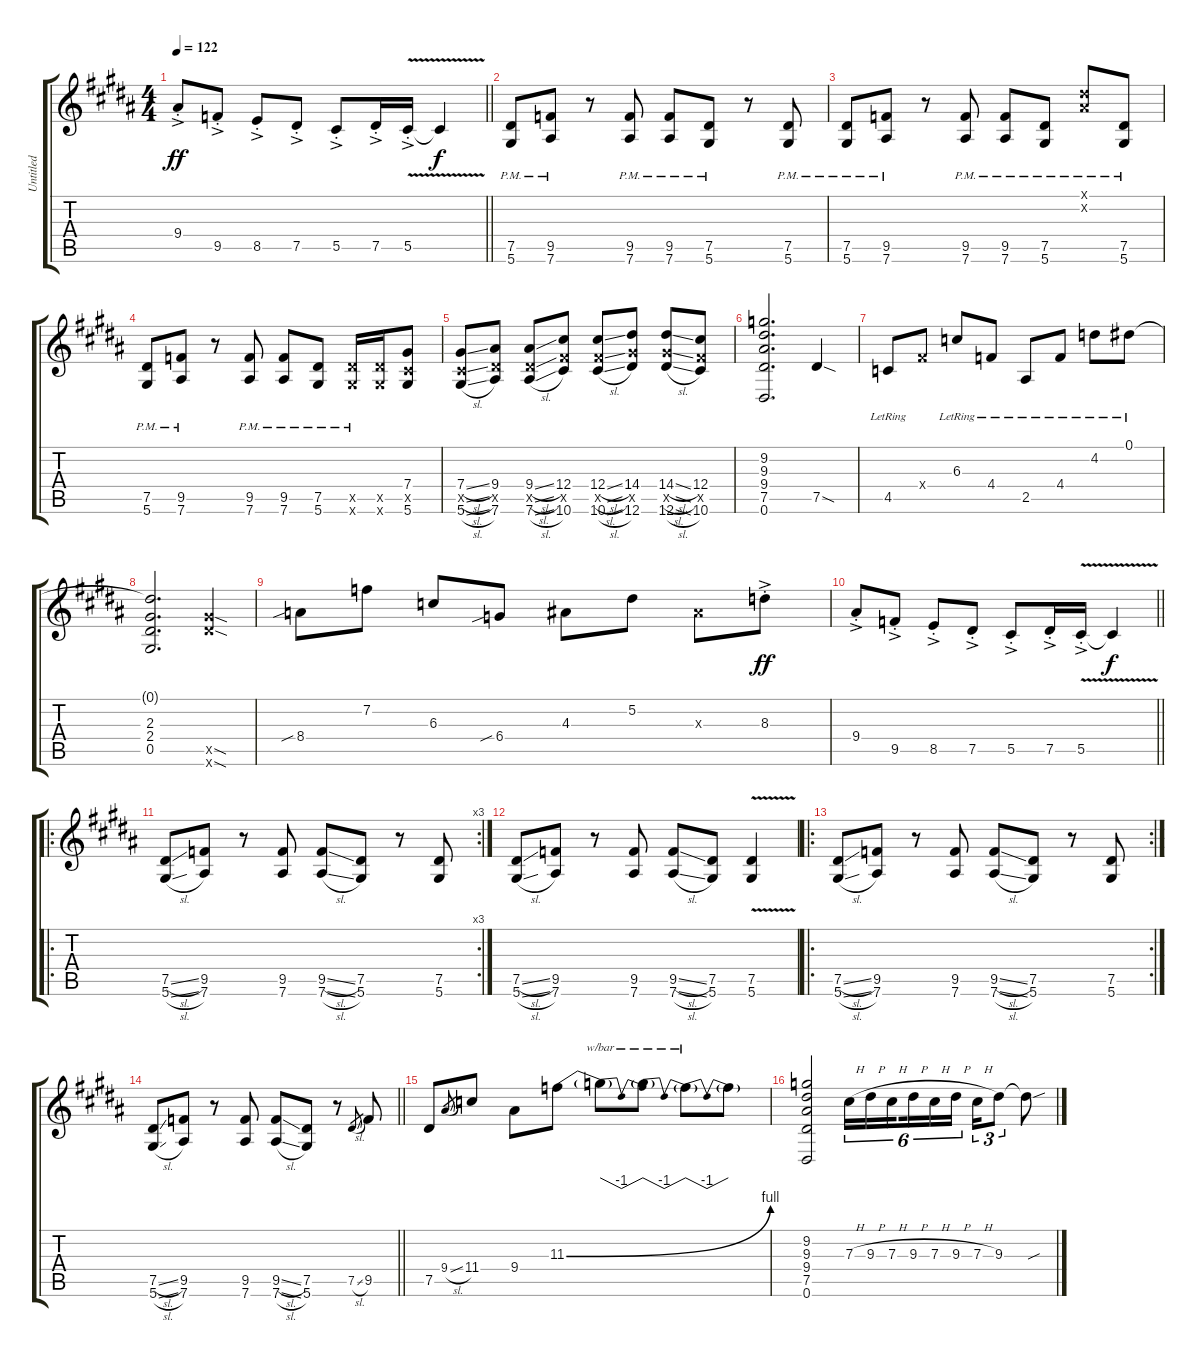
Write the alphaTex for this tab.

\track ("Untitled" "Untitled") {instrument distortionguitar}
\staff {score tabs}
\tuning (Eb4 Bb3 Gb3 Db3 Ab2 Eb2) {hide}
\ts (4 4)
\tempo 122
\clef g2
\barLineRight lightlight
\ks g#minor
9.4{ac st}.8{dy ff} 9.5{ac st}.8 8.5{ac st}.8 7.5{ac st}.8 5.5{ac st}.8 7.5{ac st}.16 5.5{v ac st}.16 5.5{v t}.4{dy f} |
\ks b
(7.5{pm} 5.6{pm}).8 (9.5{pm} 7.6{pm}).8 r.8 (9.5{pm} 7.6{pm}).8 (9.5{pm} 7.6{pm}).8 (7.5{pm} 5.6{pm}).8 r.8 (7.5{pm} 5.6{pm}).8 |
\ks g#minor
(7.5{pm} 5.6{pm}).8 (9.5{pm} 7.6{pm}).8 r.8 (9.5{pm} 7.6{pm}).8 (9.5{pm} 7.6{pm}).8 (7.5{pm} 5.6{pm}).8 (0.1{pm x} 0.2{pm x}).8 (7.5{pm} 5.6{pm}).8 |
(7.5{pm} 5.6{pm}).8 (9.5{pm} 7.6{pm}).8 r.8 (9.5{pm} 7.6{pm}).8 (9.5{pm} 7.6{pm}).8 (7.5{pm} 5.6{pm}).8 (7.5{pm x} 5.6{pm x}).16 (7.5{x} 5.6{x}).16 (7.4 5.5{x} 5.6).8 |
\ks b
(7.4{sl} 5.5{sl x} 5.6{sl}).8 (9.4 7.5{x} 7.6).8 (9.4{sl} 7.5{sl x} 7.6{sl}).8 (12.4 10.5{x} 10.6).8 (12.4{sl} 10.5{sl x} 10.6{sl}).8 (14.4 12.5{x} 12.6).8 (14.4{sl} 12.5{sl x} 12.6{sl}).8 (12.4 10.5{x} 10.6).8 |
\ks g#minor
(9.2 9.3 9.4 7.5 0.6).2{d} 7.5{sod}.4 |
4.5{lr}.8 5.4{x}.8 6.3{lr}.8 4.4{lr}.8 2.5{lr}.8 4.4{lr}.8 4.2{lr}.8 0.1{lr}.8 |
\ks b
(0.1{t} 2.3 2.4 0.5).2{d} (12.5{sod x} 12.6{sod x}).4 |
\ks g#minor
8.4{sib}.8 7.2.8 6.3.8 6.4{sib}.8 4.3.8 5.2.8 4.3{x}.8 8.3{ac st}.8{dy ff} |
\barLineRight lightlight
9.4{ac st}.8 9.5{ac st}.8 8.5{ac st}.8 7.5{ac st}.8 5.5{ac st}.8 7.5{ac st}.16 5.5{v ac st}.16 5.5{v t}.4{dy f} |
\ro
\rc 3
\ks b
(7.5{sl} 5.6{sl}).8 (9.5 7.6).8 r.8 (9.5 7.6).8 (9.5{sl} 7.6{sl}).8 (7.5 5.6).8 r.8 (7.5 5.6).8 |
\ks g#minor
(7.5{sl} 5.6{sl}).8 (9.5 7.6).8 r.8 (9.5 7.6).8 (9.5{sl} 7.6{sl}).8 (7.5 5.6).8 (7.5{v} 5.6{v}).4 |
\ro
\rc 2
(7.5{sl} 5.6{sl}).8 (9.5 7.6).8 r.8 (9.5 7.6).8 (9.5{sl} 7.6{sl}).8 (7.5 5.6).8 r.8 (7.5 5.6).8 |
\barLineRight lightlight
(7.5{sl} 5.6{sl}).8 (9.5 7.6).8 r.8 (9.5 7.6).8 (9.5{sl} 7.6{sl}).8 (7.5 5.6).8 r.8 7.5{sl}.8{gr} 9.5.8 |
\ks b
7.5.8 9.4{sl}.8{gr} 11.4.8 9.4.8 11.3{be (bend 0 0 60 4)}.8 11.3{t}.8{tbe (dip default 0 0 30 -4 60 0)} 11.3{t}.8{tbe (dip default 0 0 30 -4 60 0)} 11.3{t}.8{tbe (dip default 0 0 30 -4 60 0)} 11.3{t}.8 |
\ks g#minor
(9.2 9.3 9.4 7.5 0.6).2 7.3{h}.16{tu (6 4)} 9.3{h}.16{tu (6 4)} 7.3{h}.16{tu (6 4) beam splitsecondary} 9.3{h}.16{tu (6 4)} 7.3{h}.16{tu (6 4)} 9.3{h}.16{tu (6 4)} 7.3{h}.16{tu (3 2)} 9.3.8{tu (3 2)} 9.3{sou t}.8
